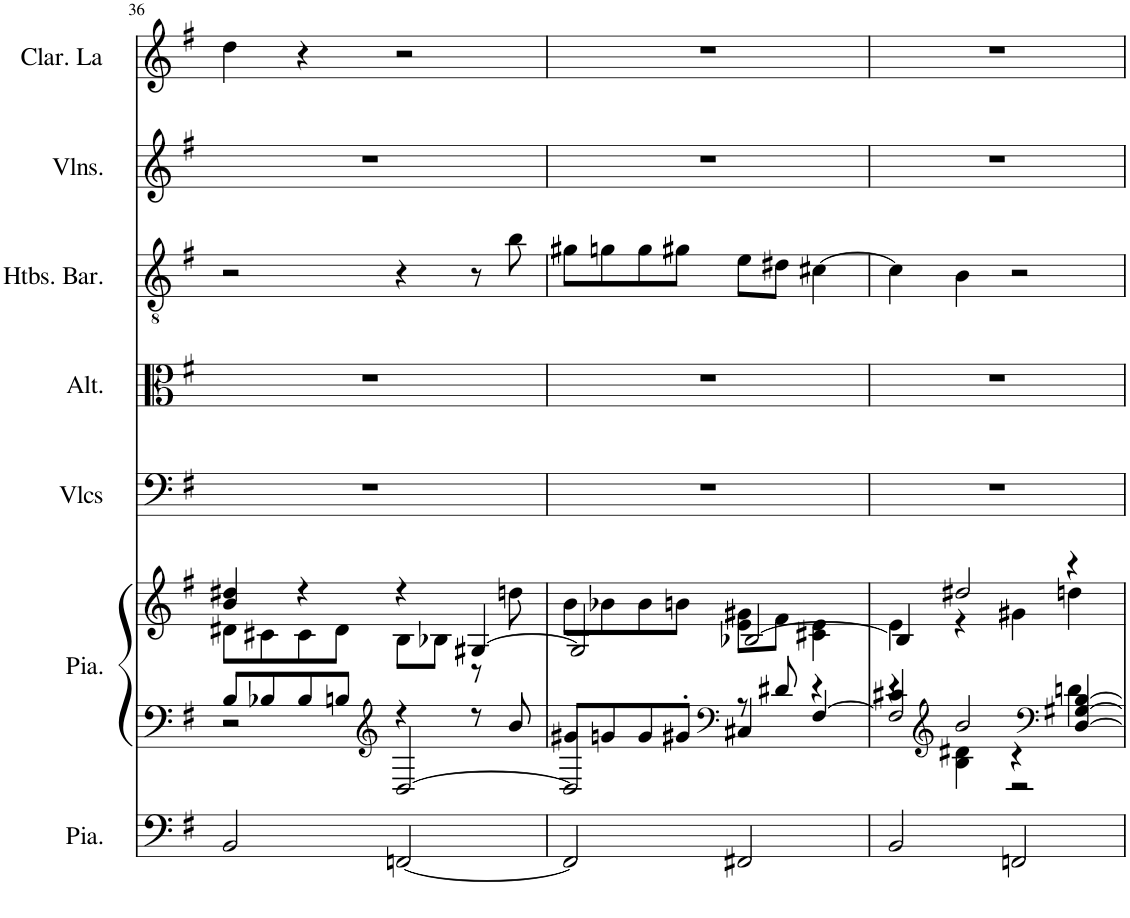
**kern	**kern	**kern	**kern	**kern	**kern	**kern	**kern
*part7	*part6	*part6	*part5	*part4	*part3	*part2	*part1
*staff8	*staff7	*staff6	*staff5	*staff4	*staff3	*staff2	*staff1
*I"Piano, Pedals	*I"Piano, Organ	*	*I"Violoncelles, Bass	*I"Altos, Tenor	*I"Hautbois Baryton, Alto	*I"Violons, Soprano	*I"Clarinette en La, Soprano solo
*I'Pia.	*I'Pia.	*	*I'Vlcs	*I'Alt.	*I'Htbs. Bar.	*I'Vlns.	*I'Clar. La
!!LO:PB:g=z
*clefF4	*clefF4	*clefG2	*clefF4	*clefC3	*clefGv2	*clefG2	*clefG2
*	*	*	*	*	*	*	*Trd2c3
*k[f#]	*k[f#]	*k[f#]	*k[f#]	*k[f#]	*k[f#]	*k[f#]	*k[f#]
*M4/4	*M4/4	*M4/4	*M4/4	*M4/4	*M4/4	*M4/4	*M4/4
=36	=36	=36	=36	=36	=36	=36	=36
*	*^	*^	*	*	*	*	*
2BB/	8B/L	2r	4b/ 4dd#X/	8d#X\L	1r	1r	2r	1r	4dd\
.	8B-X/	.	.	8c#X\	.	.	.	.	.
.	8B-/	.	4r	8c#\	.	.	.	.	4r
.	8Bn/J	.	.	8d#\J	.	.	.	.	.
*	*clefG2	*	*	*	*	*	*	*	*
[2FFn/	4r	[2D/	4r	8B\L	.	.	4r	.	2r
.	.	.	.	8B-X\J	.	.	.	.	.
.	8r	.	[4G#X/	8r	.	.	8r	.	.
.	8b/	.	.	8ddn\	.	.	8b\	.	.
=37	=37	=37	=37	=37	=37	=37	=37	=37	=37
2FF/]	8g#X/L	2D/]	2G#/]	8b\L	1r	1r	8g#X\L	1r	1r
.	8gn/	.	.	8b-X\	.	.	8gn\	.	.
.	8g/	.	.	8b-\	.	.	8g\	.	.
.	8g#X'/J	.	.	8bn\J	.	.	8g#X\J	.	.
*	*clefF4	*	*	*	*	*	*	*	*
2FF#X/	8r	4C#X/	[2B-X/	8e\ 8g#X\L	.	.	8e\L	.	.
.	8d#X/	.	.	8f#\J	.	.	8d#X\J	.	.
.	4r	[4F#/	.	4c#X\ 4e\	.	.	[4c#X\	.	.
=38	=38	=38	=38	=38	=38	=38	=38	=38	=38
*	*	*^	*	*	*	*	*	*	*
2BB/	4c#X/	4r	2F#/]	4B-/]	4e\	1r	1r	4c#\]	1r	1r
*	*clefG2	*	*	*	*	*	*	*	*	*
.	2b/	4B\ 4d#X\	.	2dd#X/	4r	.	.	4B\	.	.
2FFn/	.	4r	2r	.	4g#X\	.	.	2r	.	.
*	*clefF4	*	*	*	*	*	*	*	*	*
.	[4D/ [4G#X/ [4B/	4dn\	.	4r	4ddn\	.	.	.	.	.
*	*v	*v	*v	*	*	*	*	*	*	*
*	*	*v	*v	*	*	*	*	*
=	=	=	=	=	=	=	=
*-	*-	*-	*-	*-	*-	*-	*-
